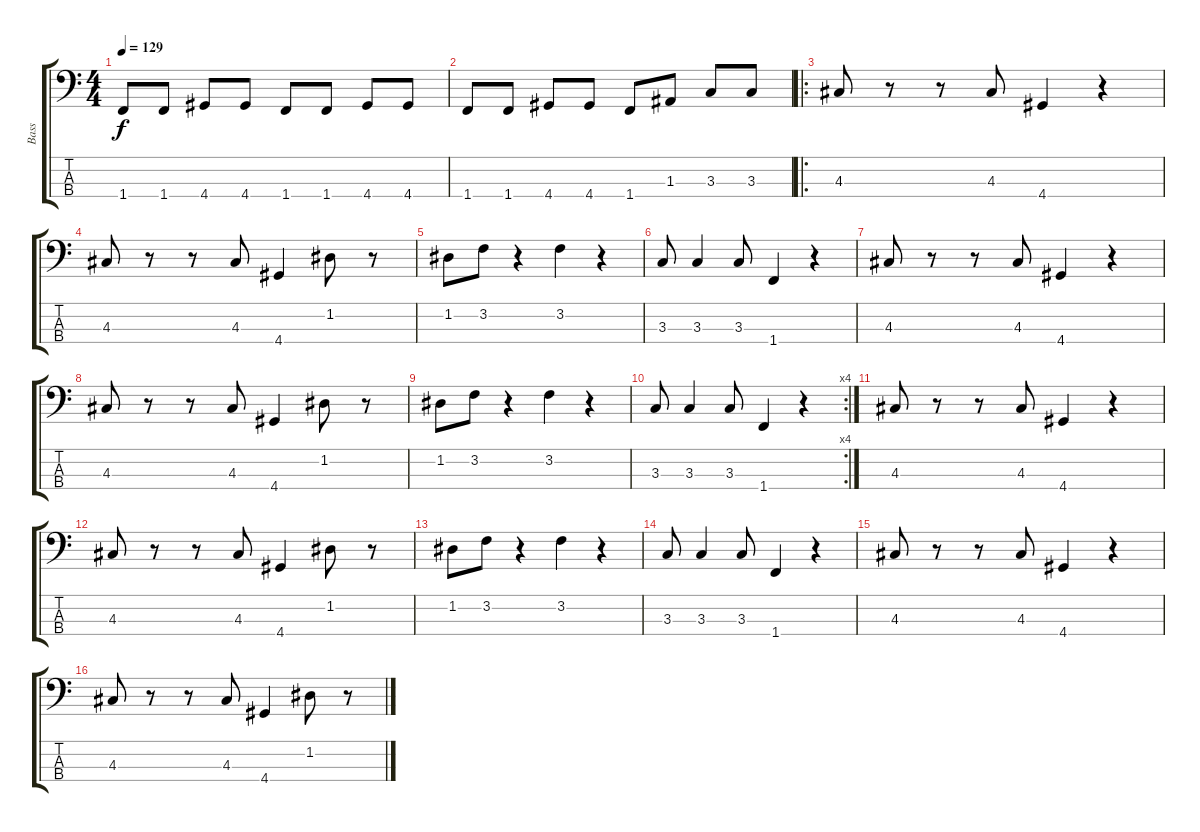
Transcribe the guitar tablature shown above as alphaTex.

\track ("Bass" "Bass") {instrument electricbasspick}
\staff {score tabs}
\tuning (G2 D2 A1 E1) {hide}
\ts (4 4)
\tempo 129
\clef f4
\ks c
1.4.8{dy f} 1.4.8 4.4.8 4.4.8 1.4.8 1.4.8 4.4.8 4.4.8 |
1.4.8 1.4.8 4.4.8 4.4.8 1.4.8 1.3.8 3.3.8 3.3.8 |
\ro
4.3.8 r.8 r.8 4.3.8 4.4.4 r.4 |
4.3.8 r.8 r.8 4.3.8 4.4.4 1.2.8 r.8 |
1.2.8 3.2.8 r.4 3.2.4 r.4 |
3.3.8 3.3.4 3.3.8 1.4.4 r.4 |
4.3.8 r.8 r.8 4.3.8 4.4.4 r.4 |
4.3.8 r.8 r.8 4.3.8 4.4.4 1.2.8 r.8 |
1.2.8 3.2.8 r.4 3.2.4 r.4 |
\rc 4
3.3.8 3.3.4 3.3.8 1.4.4 r.4 |
4.3.8 r.8 r.8 4.3.8 4.4.4 r.4 |
4.3.8 r.8 r.8 4.3.8 4.4.4 1.2.8 r.8 |
1.2.8 3.2.8 r.4 3.2.4 r.4 |
3.3.8 3.3.4 3.3.8 1.4.4 r.4 |
4.3.8 r.8 r.8 4.3.8 4.4.4 r.4 |
4.3.8 r.8 r.8 4.3.8 4.4.4 1.2.8 r.8
